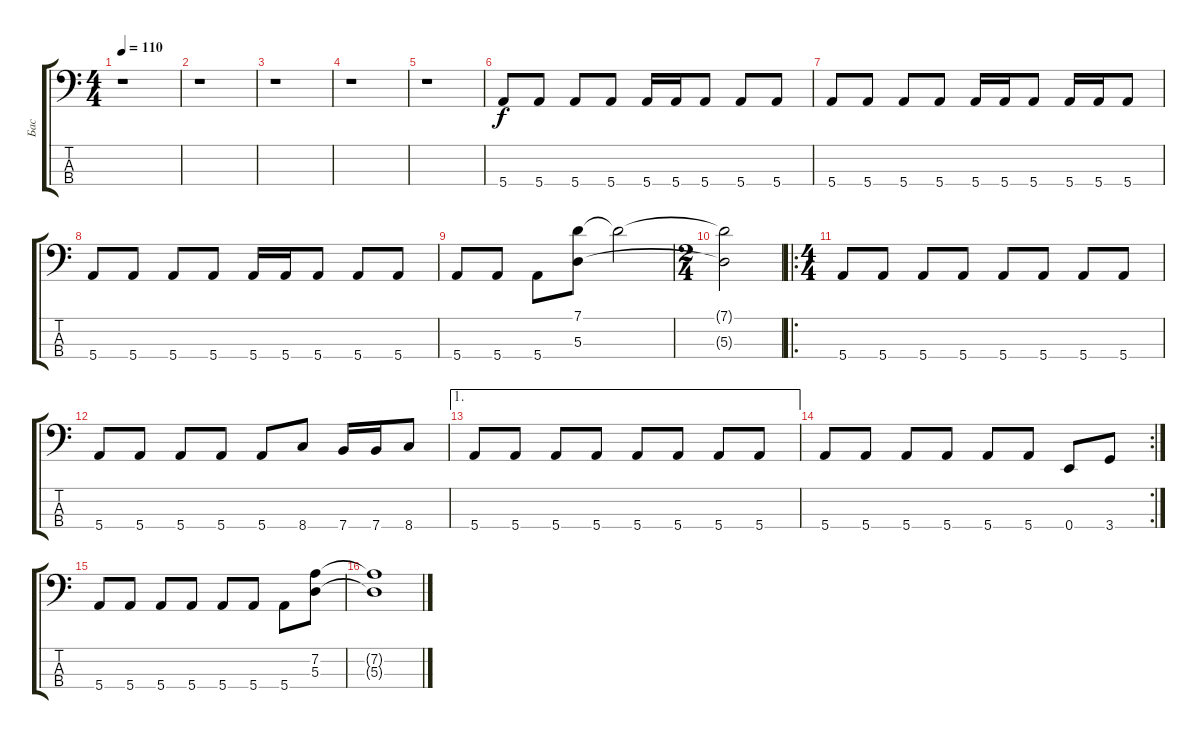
\track ("Бас" "Бас") {instrument electricbassfinger}
\staff {score tabs}
\tuning (G2 D2 A1 E1) {hide}
\ts (4 4)
\tempo 110
\clef f4
\ks c
r.1{dy f instrument electricbassfinger} |
r.1 |
r.1 |
r.1 |
r.1 |
5.4.8 5.4.8 5.4.8 5.4.8 5.4.16 5.4.16 5.4.8 5.4.8 5.4.8 |
5.4.8 5.4.8 5.4.8 5.4.8 5.4.16 5.4.16 5.4.8 5.4.16 5.4.16 5.4.8 |
5.4.8 5.4.8 5.4.8 5.4.8 5.4.16 5.4.16 5.4.8 5.4.8 5.4.8 |
5.4.8 5.4.8 5.4.8 (7.1 5.3).8 7.1{t}.2 |
\ts (2 4)
(7.1{t} 5.3{t}).2 |
\ro
\ts (4 4)
5.4.8 5.4.8 5.4.8 5.4.8 5.4.8 5.4.8 5.4.8 5.4.8 |
5.4.8 5.4.8 5.4.8 5.4.8 5.4.8 8.4.8 7.4.16 7.4.16 8.4.8 |
\ae 1
5.4.8 5.4.8 5.4.8 5.4.8 5.4.8 5.4.8 5.4.8 5.4.8 |
\rc 2
5.4.8 5.4.8 5.4.8 5.4.8 5.4.8 5.4.8 0.4.8 3.4.8 |
5.4.8 5.4.8 5.4.8 5.4.8 5.4.8 5.4.8 5.4.8 (7.2 5.3).8 |
(7.2{t} 5.3{t}).1
